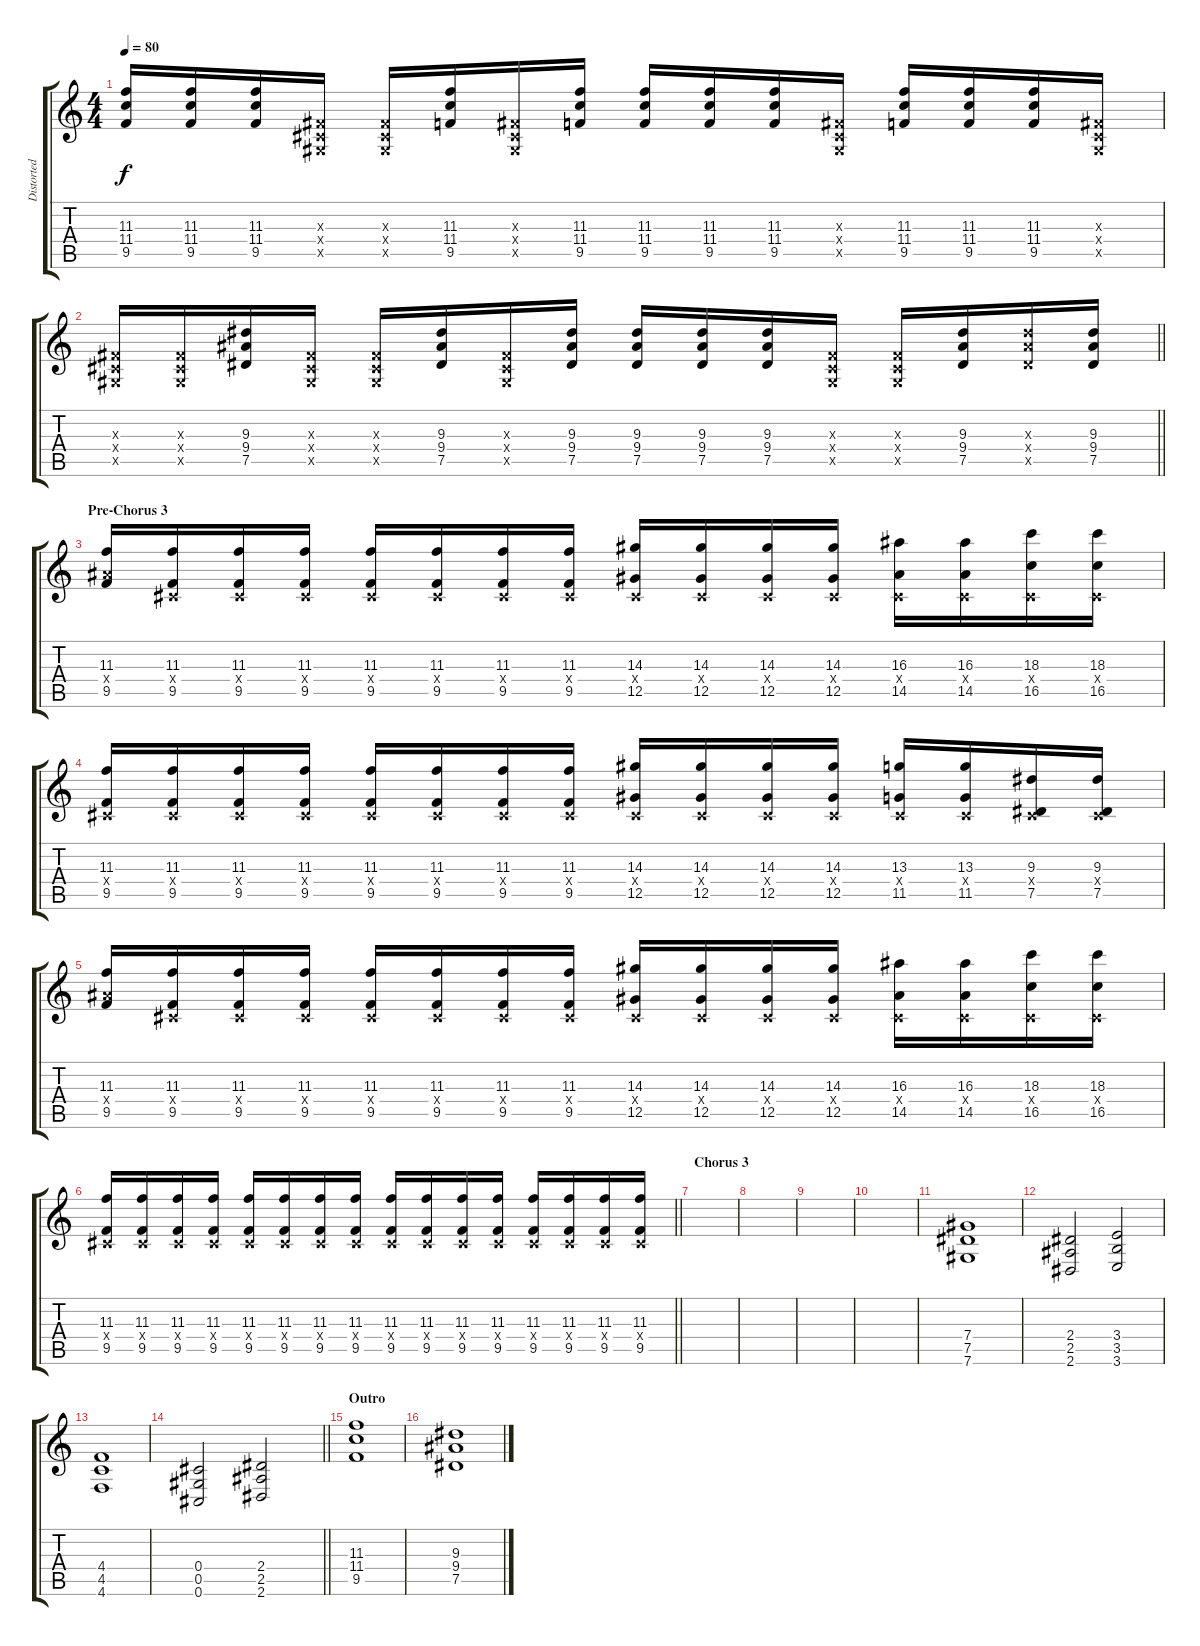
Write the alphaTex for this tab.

\track ("Distorted Guitar 1" "Distorted ") {instrument distortionguitar}
\staff {score tabs}
\tuning (Eb4 Bb3 Gb3 Db3 Ab2 Db2) {hide}
\ts (4 4)
\tempo 80
\clef g2
\ks c
(11.3 11.4 9.5).16{dy f} (11.3 11.4 9.5).16 (11.3 11.4 9.5).16 (0.3{x} 0.4{x} 0.5{x}).16 (0.3{x} 0.4{x} 0.5{x}).16 (11.3 11.4 9.5).16 (0.3{x} 0.4{x} 0.5{x}).16 (11.3 11.4 9.5).16 (11.3 11.4 9.5).16 (11.3 11.4 9.5).16 (11.3 11.4 9.5).16 (0.3{x} 0.4{x} 0.5{x}).16 (11.3 11.4 9.5).16 (11.3 11.4 9.5).16 (11.3 11.4 9.5).16 (0.3{x} 0.4{x} 0.5{x}).16 |
\barLineRight lightlight
(0.3{x} 0.4{x} 0.5{x}).16 (0.3{x} 0.4{x} 0.5{x}).16 (9.3 9.4 7.5).16 (0.3{x} 0.4{x} 0.5{x}).16 (0.3{x} 0.4{x} 0.5{x}).16 (9.3 9.4 7.5).16 (0.3{x} 0.4{x} 0.5{x}).16 (9.3 9.4 7.5).16 (9.3 9.4 7.5).16 (9.3 9.4 7.5).16 (9.3 9.4 7.5).16 (0.3{x} 0.4{x} 0.5{x}).16 (0.3{x} 0.4{x} 0.5{x}).16 (9.3 9.4 7.5).16 (9.3{x} 9.4{x} 7.5{x}).16 (9.3 9.4 7.5).16 |
\section ("" "Pre-Chorus 3")
(11.3 9.4{x} 9.5).16 (11.3 0.4{x} 9.5).16 (11.3 0.4{x} 9.5).16 (11.3 0.4{x} 9.5).16 (11.3 0.4{x} 9.5).16 (11.3 0.4{x} 9.5).16 (11.3 0.4{x} 9.5).16 (11.3 0.4{x} 9.5).16 (14.3 0.4{x} 12.5).16 (14.3 0.4{x} 12.5).16 (14.3 0.4{x} 12.5).16 (14.3 0.4{x} 12.5).16 (16.3 0.4{x} 14.5).16 (16.3 0.4{x} 14.5).16 (18.3 0.4{x} 16.5).16 (18.3 0.4{x} 16.5).16 |
(11.3 0.4{x} 9.5).16 (11.3 0.4{x} 9.5).16 (11.3 0.4{x} 9.5).16 (11.3 0.4{x} 9.5).16 (11.3 0.4{x} 9.5).16 (11.3 0.4{x} 9.5).16 (11.3 0.4{x} 9.5).16 (11.3 0.4{x} 9.5).16 (14.3 0.4{x} 12.5).16 (14.3 0.4{x} 12.5).16 (14.3 0.4{x} 12.5).16 (14.3 0.4{x} 12.5).16 (13.3 0.4{x} 11.5).16 (13.3 0.4{x} 11.5).16 (9.3 0.4{x} 7.5).16 (9.3 0.4{x} 7.5).16 |
(11.3 9.4{x} 9.5).16 (11.3 0.4{x} 9.5).16 (11.3 0.4{x} 9.5).16 (11.3 0.4{x} 9.5).16 (11.3 0.4{x} 9.5).16 (11.3 0.4{x} 9.5).16 (11.3 0.4{x} 9.5).16 (11.3 0.4{x} 9.5).16 (14.3 0.4{x} 12.5).16 (14.3 0.4{x} 12.5).16 (14.3 0.4{x} 12.5).16 (14.3 0.4{x} 12.5).16 (16.3 0.4{x} 14.5).16 (16.3 0.4{x} 14.5).16 (18.3 0.4{x} 16.5).16 (18.3 0.4{x} 16.5).16 |
\barLineRight lightlight
(11.3 0.4{x} 9.5).16 (11.3 0.4{x} 9.5).16 (11.3 0.4{x} 9.5).16 (11.3 0.4{x} 9.5).16 (11.3 0.4{x} 9.5).16 (11.3 0.4{x} 9.5).16 (11.3 0.4{x} 9.5).16 (11.3 0.4{x} 9.5).16 (11.3 0.4{x} 9.5).16 (11.3 0.4{x} 9.5).16 (11.3 0.4{x} 9.5).16 (11.3 0.4{x} 9.5).16 (11.3 0.4{x} 9.5).16 (11.3 0.4{x} 9.5).16 (11.3 0.4{x} 9.5).16 (11.3 0.4{x} 9.5).16 |
\section ("" "Chorus 3")
|
|
|
|
(7.4 7.5 7.6).1 |
(2.4 2.5 2.6).2 (3.4 3.5 3.6).2 |
(4.4 4.5 4.6).1 |
\barLineRight lightlight
(0.4 0.5 0.6).2 (2.4 2.5 2.6).2 |
\section ("" "Outro")
(11.3 11.4 9.5).1 |
(9.3 9.4 7.5).1
